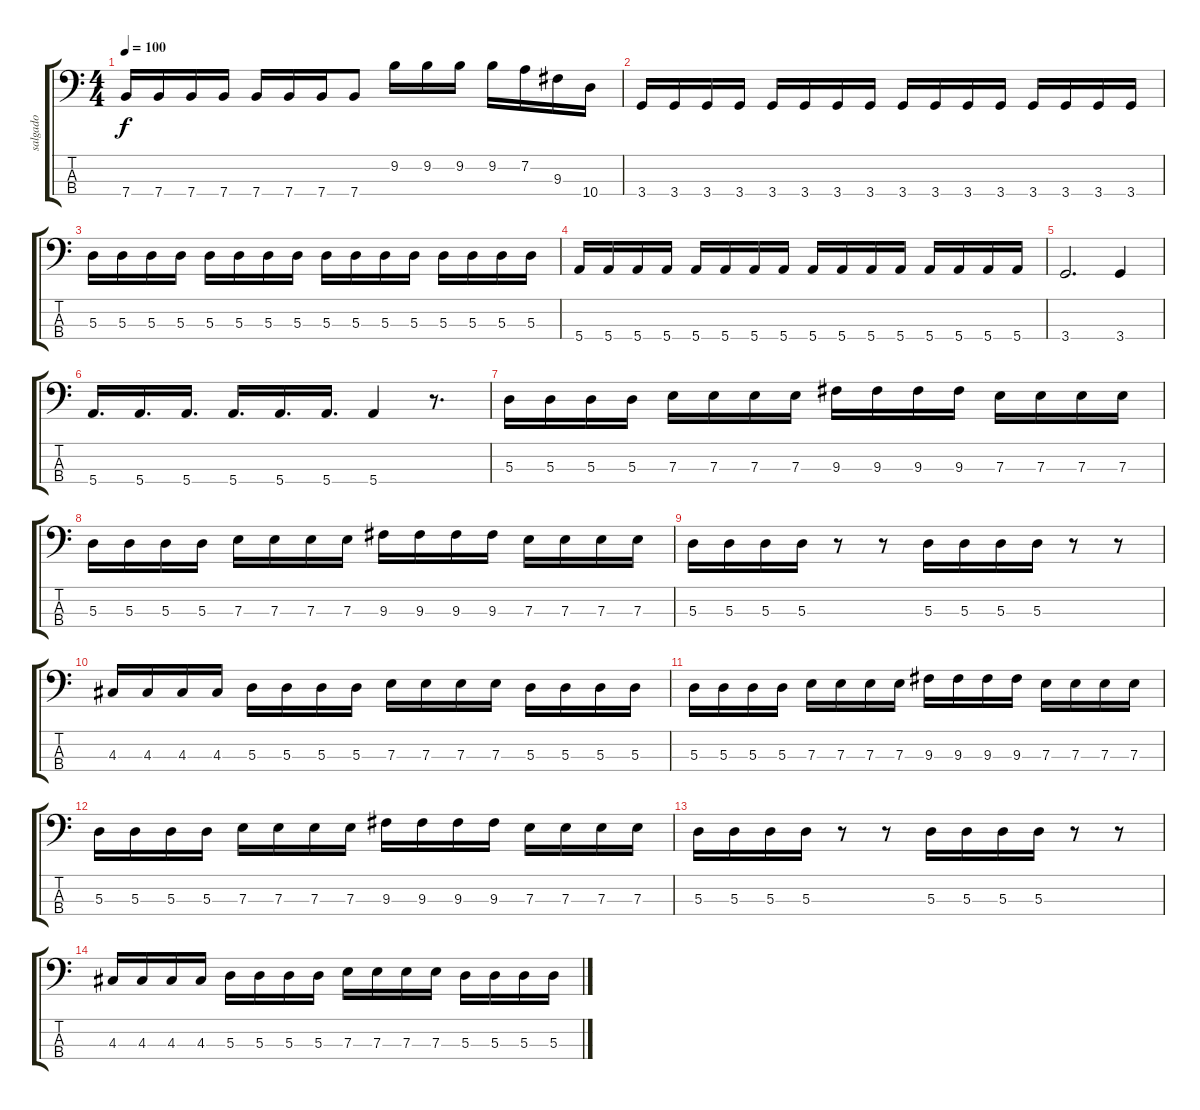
\track ("salgado" "salgado") {instrument electricbassfinger}
\staff {score tabs}
\tuning (G2 D2 A1 E1) {hide}
\ts (4 4)
\tempo 100
\clef f4
\ks c
7.4.16{dy f} 7.4.16 7.4.16 7.4.16 7.4.16 7.4.16 7.4.16 7.4.8 9.2.16 9.2.16 9.2.16 9.2.16 7.2.16 9.3.16 10.4.16 |
3.4.16 3.4.16 3.4.16 3.4.16 3.4.16 3.4.16 3.4.16 3.4.16 3.4.16 3.4.16 3.4.16 3.4.16 3.4.16 3.4.16 3.4.16 3.4.16 |
5.3.16 5.3.16 5.3.16 5.3.16 5.3.16 5.3.16 5.3.16 5.3.16 5.3.16 5.3.16 5.3.16 5.3.16 5.3.16 5.3.16 5.3.16 5.3.16 |
5.4.16 5.4.16 5.4.16 5.4.16 5.4.16 5.4.16 5.4.16 5.4.16 5.4.16 5.4.16 5.4.16 5.4.16 5.4.16 5.4.16 5.4.16 5.4.16 |
3.4.2{d} 3.4.4 |
5.4.16{d} 5.4.16{d} 5.4.16{d} 5.4.16{d} 5.4.16{d} 5.4.16{d} 5.4.4 r.8{d} |
5.3.16 5.3.16 5.3.16 5.3.16 7.3.16 7.3.16 7.3.16 7.3.16 9.3.16 9.3.16 9.3.16 9.3.16 7.3.16 7.3.16 7.3.16 7.3.16 |
5.3.16 5.3.16 5.3.16 5.3.16 7.3.16 7.3.16 7.3.16 7.3.16 9.3.16 9.3.16 9.3.16 9.3.16 7.3.16 7.3.16 7.3.16 7.3.16 |
5.3.16 5.3.16 5.3.16 5.3.16 r.8 r.8 5.3.16 5.3.16 5.3.16 5.3.16 r.8 r.8 |
4.3.16 4.3.16 4.3.16 4.3.16 5.3.16 5.3.16 5.3.16 5.3.16 7.3.16 7.3.16 7.3.16 7.3.16 5.3.16 5.3.16 5.3.16 5.3.16 |
5.3.16 5.3.16 5.3.16 5.3.16 7.3.16 7.3.16 7.3.16 7.3.16 9.3.16 9.3.16 9.3.16 9.3.16 7.3.16 7.3.16 7.3.16 7.3.16 |
5.3.16 5.3.16 5.3.16 5.3.16 7.3.16 7.3.16 7.3.16 7.3.16 9.3.16 9.3.16 9.3.16 9.3.16 7.3.16 7.3.16 7.3.16 7.3.16 |
5.3.16 5.3.16 5.3.16 5.3.16 r.8 r.8 5.3.16 5.3.16 5.3.16 5.3.16 r.8 r.8 |
4.3.16 4.3.16 4.3.16 4.3.16 5.3.16 5.3.16 5.3.16 5.3.16 7.3.16 7.3.16 7.3.16 7.3.16 5.3.16 5.3.16 5.3.16 5.3.16
